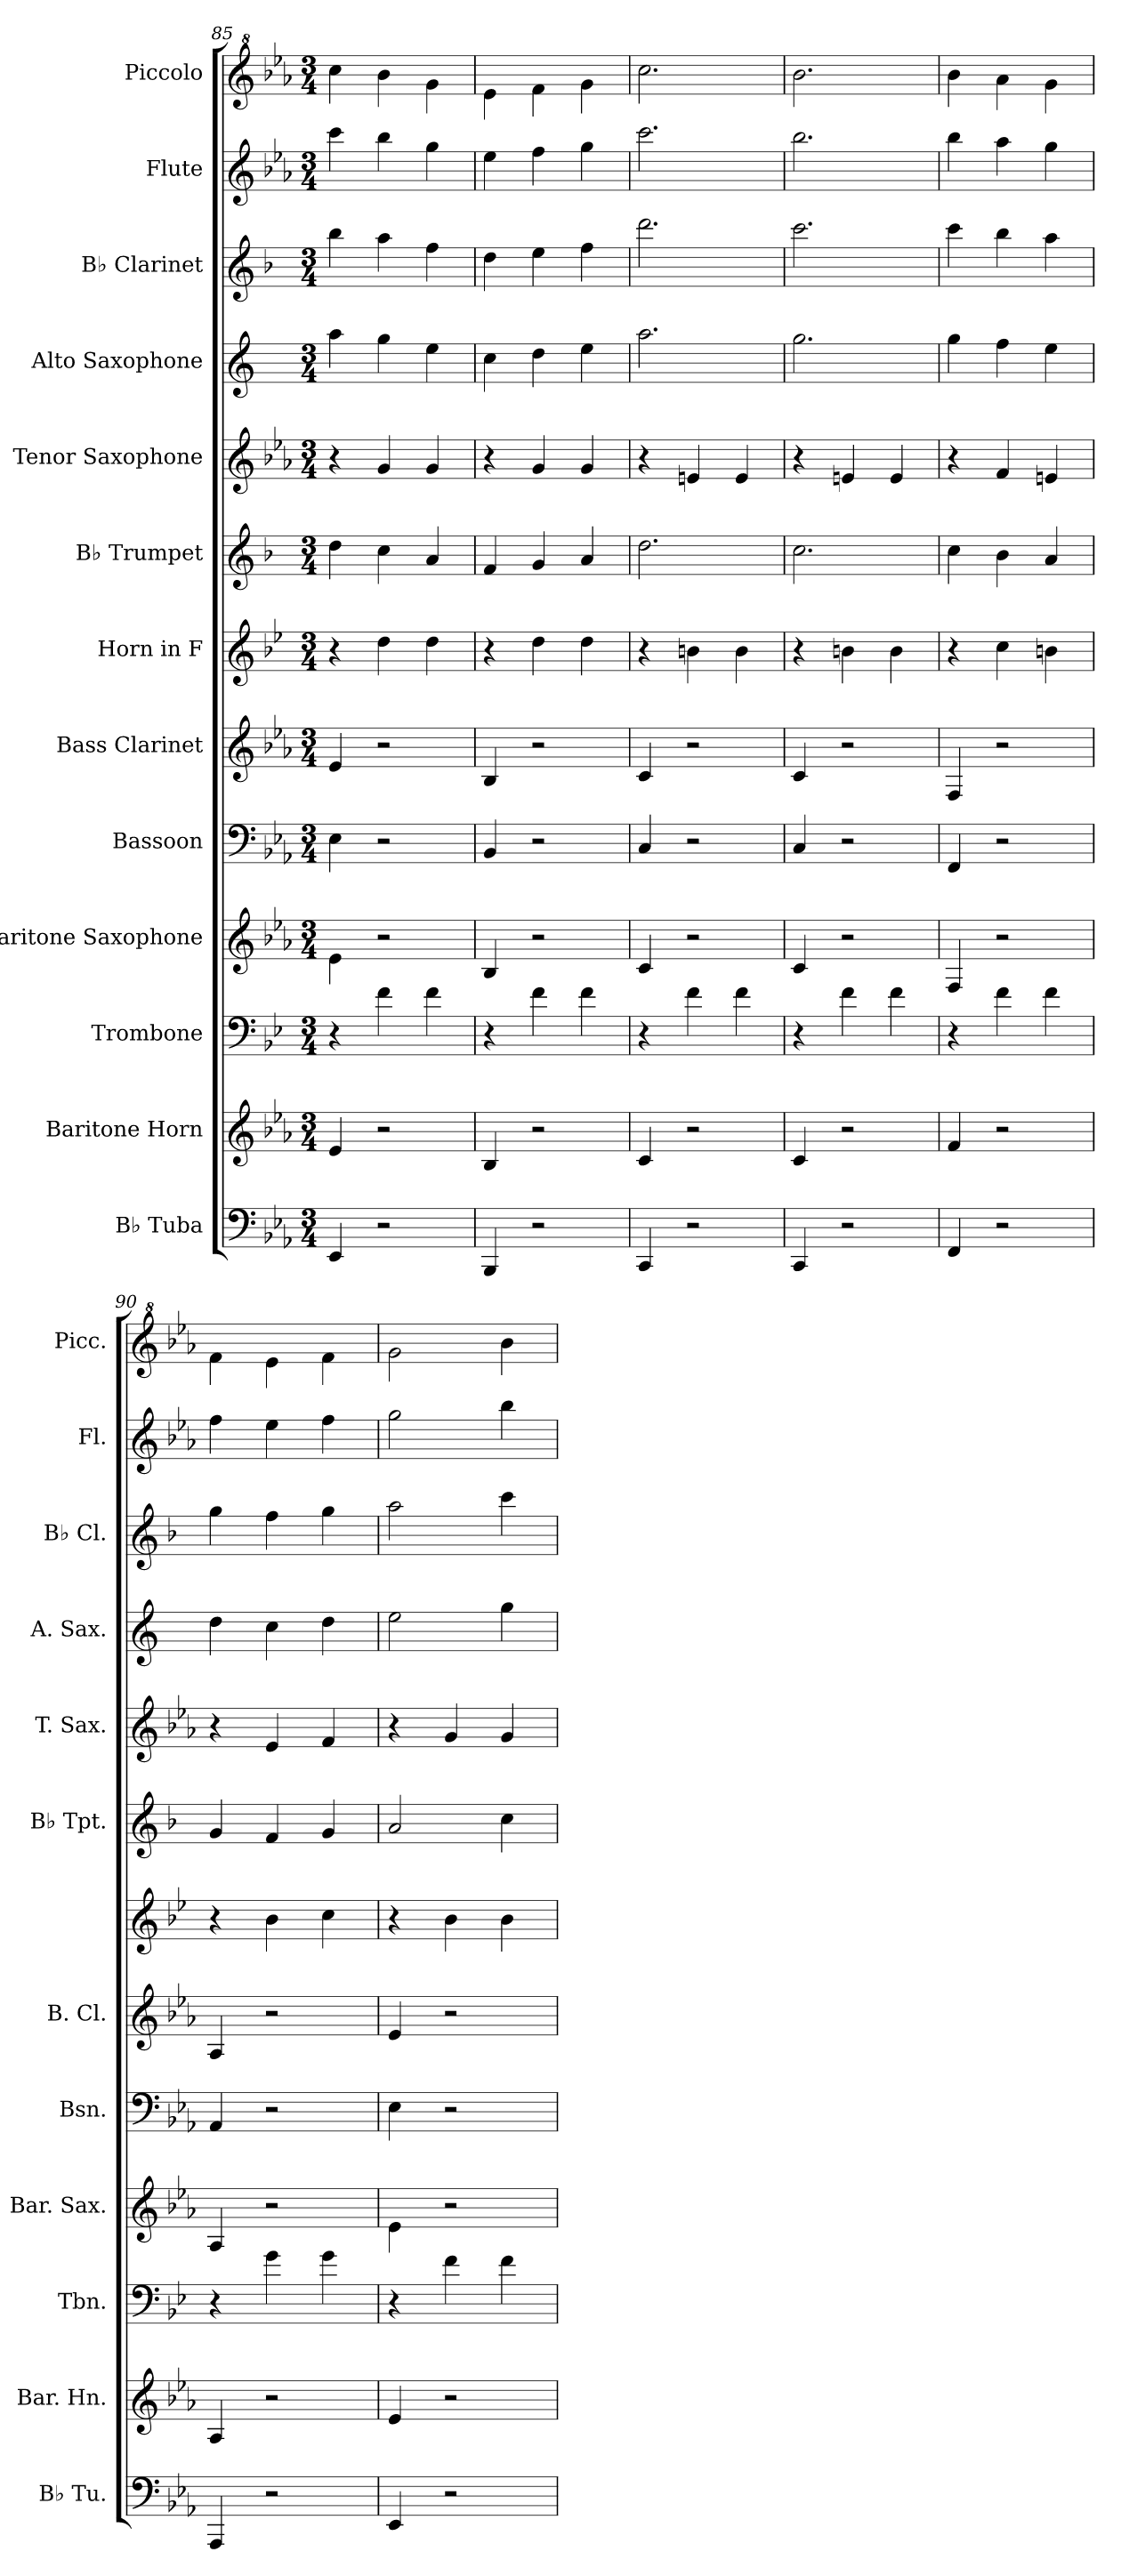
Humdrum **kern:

**kern	**kern	**kern	**kern	**kern	**kern	**kern	**kern	**kern	**kern	**kern	**kern	**kern
*part13	*part12	*part11	*part10	*part9	*part8	*part7	*part6	*part5	*part4	*part3	*part2	*part1
*staff13	*staff12	*staff11	*staff10	*staff9	*staff8	*staff7	*staff6	*staff5	*staff4	*staff3	*staff2	*staff1
*I"B♭ Tuba	*I"Baritone Horn	*I"Trombone	*I"Baritone Saxophone	*I"Bassoon	*I"Bass Clarinet	*I"Horn in F	*I"B♭ Trumpet	*I"Tenor Saxophone	*I"Alto Saxophone	*I"B♭ Clarinet	*I"Flute	*I"Piccolo
*I'B♭ Tu.	*I'Bar. Hn.	*I'Tbn.	*I'Bar. Sax.	*I'Bsn.	*I'B. Cl.	*	*I'B♭ Tpt.	*I'T. Sax.	*I'A. Sax.	*I'B♭ Cl.	*I'Fl.	*I'Picc.
*clefF4	*clefG2	*clefF4	*clefG2	*clefF4	*clefG2	*clefG2	*clefG2	*clefG2	*clefG2	*clefG2	*clefG2	*clefG^2
*	*ITrd8c14	*ITrd4c7	*ITrd12c21	*	*ITrd8c14	*ITrd4c7	*ITrd1c2	*ITrd8c14	*ITrd5c9	*ITrd1c2	*	*ITrd-7c-12
*k[b-e-a-]	*k[b-e-a-]	*k[b-e-a-]	*k[b-e-a-]	*k[b-e-a-]	*k[b-e-a-]	*k[b-e-a-]	*k[b-e-a-]	*k[b-e-a-]	*k[b-e-a-]	*k[b-e-a-]	*k[b-e-a-]	*k[b-e-a-]
*M3/4	*M3/4	*M3/4	*M3/4	*M3/4	*M3/4	*M3/4	*M3/4	*M3/4	*M3/4	*M3/4	*M3/4	*M3/4
=85	=85	=85	=85	=85	=85	=85	=85	=85	=85	=85	=85	=85
4EE-/	4E-/	4r	4E-\	4E-\	4E-/	4r	4cc\	4r	4cc\	4aa-\	4ccc\	4cccc\
2r	2r	4B-\	2r	2r	2r	4g\	4b-\	4G/	4b-\	4gg\	4bb-\	4bbb-\
.	.	4B-\	.	.	.	4g\	4g/	4G/	4g\	4ee-\	4gg\	4ggg\
=86	=86	=86	=86	=86	=86	=86	=86	=86	=86	=86	=86	=86
4BBB-/	4BB-/	4r	4BB-/	4BB-/	4BB-/	4r	4e-/	4r	4e-\	4cc\	4ee-\	4eee-\
2r	2r	4B-\	2r	2r	2r	4g\	4f/	4G/	4f\	4dd\	4ff\	4fff\
.	.	4B-\	.	.	.	4g\	4g/	4G/	4g\	4ee-\	4gg\	4ggg\
=87	=87	=87	=87	=87	=87	=87	=87	=87	=87	=87	=87	=87
4CC/	4C/	4r	4C/	4C/	4C/	4r	2.cc\	4r	2.cc\	2.ccc\	2.ccc\	2.cccc\
2r	2r	4B-\	2r	2r	2r	4en\	.	4En/	.	.	.	.
.	.	4B-\	.	.	.	4e\	.	4E/	.	.	.	.
=88	=88	=88	=88	=88	=88	=88	=88	=88	=88	=88	=88	=88
4CC/	4C/	4r	4C/	4C/	4C/	4r	2.b-\	4r	2.b-\	2.bb-\	2.bb-\	2.bbb-\
2r	2r	4B-\	2r	2r	2r	4en\	.	4En/	.	.	.	.
.	.	4B-\	.	.	.	4e\	.	4E/	.	.	.	.
=89	=89	=89	=89	=89	=89	=89	=89	=89	=89	=89	=89	=89
4FF/	4F/	4r	4FF/	4FF/	4FF/	4r	4b-\	4r	4b-\	4bb-\	4bb-\	4bbb-\
2r	2r	4B-\	2r	2r	2r	4f\	4a-\	4F/	4a-\	4aa-\	4aa-\	4aaa-\
.	.	4B-\	.	.	.	4en\	4g/	4En/	4g\	4gg\	4gg\	4ggg\
!!LO:PB:g=z
=90	=90	=90	=90	=90	=90	=90	=90	=90	=90	=90	=90	=90
4AAA-/	4AA-/	4r	4AA-/	4AA-/	4AA-/	4r	4f/	4r	4f\	4ff\	4ff\	4fff\
2r	2r	4c\	2r	2r	2r	4e-\	4e-/	4E-/	4e-\	4ee-\	4ee-\	4eee-\
.	.	4c\	.	.	.	4f\	4f/	4F/	4f\	4ff\	4ff\	4fff\
=91	=91	=91	=91	=91	=91	=91	=91	=91	=91	=91	=91	=91
4EE-/	4E-/	4r	4E-\	4E-\	4E-/	4r	2g/	4r	2g\	2gg\	2gg\	2ggg\
2r	2r	4B-\	2r	2r	2r	4e-\	.	4G/	.	.	.	.
.	.	4B-\	.	.	.	4e-\	4b-\	4G/	4b-\	4bb-\	4bb-\	4bbb-\
=	=	=	=	=	=	=	=	=	=	=	=	=
*-	*-	*-	*-	*-	*-	*-	*-	*-	*-	*-	*-	*-
